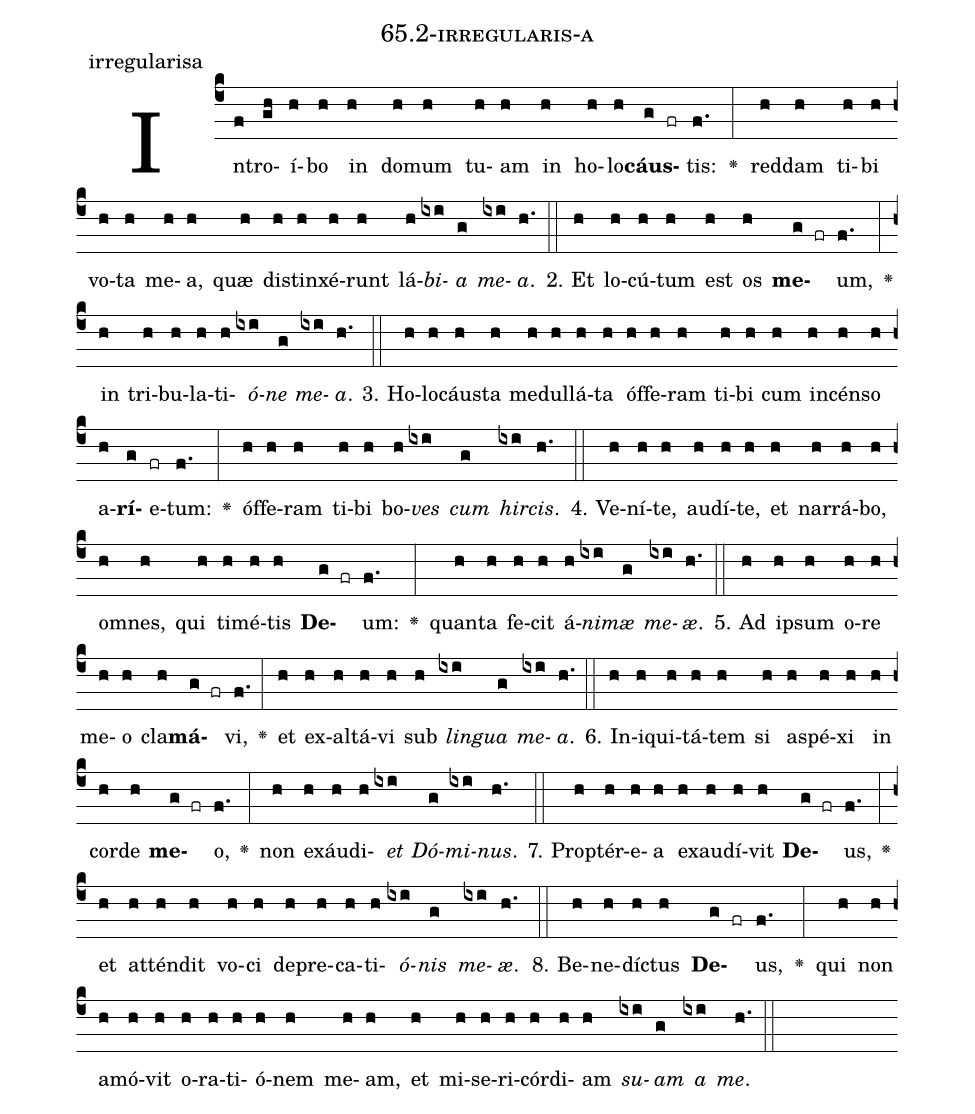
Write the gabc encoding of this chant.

name: 65.2-irregularis-a;
annotation: irregularisa;
%%
(c4)In(f)tro(gh)í(h)bo(h) in(h) do(h)mum(h) tu(h)am(h) in(h) ho(h)lo(h)<b>cáus</b>(g fr)tis:(f.) <v>\greheightstar</v>(:) red(h)dam(h) ti(h)bi(h) vo(h)ta(h) me(h)a,(h) quæ(h) di(h)stin(h)xé(h)runt(h) lá(h)<i>bi</i>(ixi)<i>a</i>(g) <i>me</i>(ixi)<i>a</i>.(h.) (::)
2. Et(h) lo(h)cú(h)tum(h) est(h) os(h) <b>me</b>(g fr)um,(f.) <v>\greheightstar</v>(:) in(h) tri(h)bu(h)la(h)ti(h)<i>ó</i>(ixi)<i>ne</i>(g) <i>me</i>(ixi)<i>a</i>.(h.) (::)
3. Ho(h)lo(h)cáus(h)ta(h) me(h)dul(h)lá(h)ta(h) óf(h)fe(h)ram(h) ti(h)bi(h) cum(h) in(h)cén(h)so(h) a(h)<b>rí</b>(g)e(fr)tum:(f.) <v>\greheightstar</v>(:) óf(h)fe(h)ram(h) ti(h)bi(h) bo(h)<i>ves</i>(ixi) <i>cum</i>(g) <i>hir</i>(ixi)<i>cis</i>.(h.) (::)
4. Ve(h)ní(h)te,(h) au(h)dí(h)te,(h) et(h) nar(h)rá(h)bo,(h) om(h)nes,(h) qui(h) ti(h)mé(h)tis(h) <b>De</b>(g fr)um:(f.) <v>\greheightstar</v>(:) quan(h)ta(h) fe(h)cit(h) á(h)<i>ni</i>(ixi)<i>mæ</i>(g) <i>me</i>(ixi)<i>æ</i>.(h.) (::)
5. Ad(h) ip(h)sum(h) o(h)re(h) me(h)o(h) cla(h)<b>má</b>(g fr)vi,(f.) <v>\greheightstar</v>(:) et(h) ex(h)al(h)tá(h)vi(h) sub(h) <i>lin</i>(ixi)<i>gua</i>(g) <i>me</i>(ixi)<i>a</i>.(h.) (::)
6. In(h)i(h)qui(h)tá(h)tem(h) si(h) a(h)spé(h)xi(h) in(h) cor(h)de(h) <b>me</b>(g fr)o,(f.) <v>\greheightstar</v>(:) non(h) ex(h)áu(h)di(h)<i>et</i>(ixi) <i>Dó</i>(g)<i>mi</i>(ixi)<i>nus</i>.(h.) (::)
7. Prop(h)tér(h)e(h)a(h) ex(h)au(h)dí(h)vit(h) <b>De</b>(g fr)us,(f.) <v>\greheightstar</v>(:) et(h) at(h)tén(h)dit(h) vo(h)ci(h) de(h)pre(h)ca(h)ti(h)<i>ó</i>(ixi)<i>nis</i>(g) <i>me</i>(ixi)<i>æ</i>.(h.) (::)
8. Be(h)ne(h)díc(h)tus(h) <b>De</b>(g fr)us,(f.) <v>\greheightstar</v>(:) qui(h) non(h) a(h)mó(h)vit(h) o(h)ra(h)ti(h)ó(h)nem(h) me(h)am,(h) et(h) mi(h)se(h)ri(h)cór(h)di(h)am(h) <i>su</i>(ixi)<i>am</i>(g) <i>a</i>(ixi) <i>me</i>.(h.) (::)
